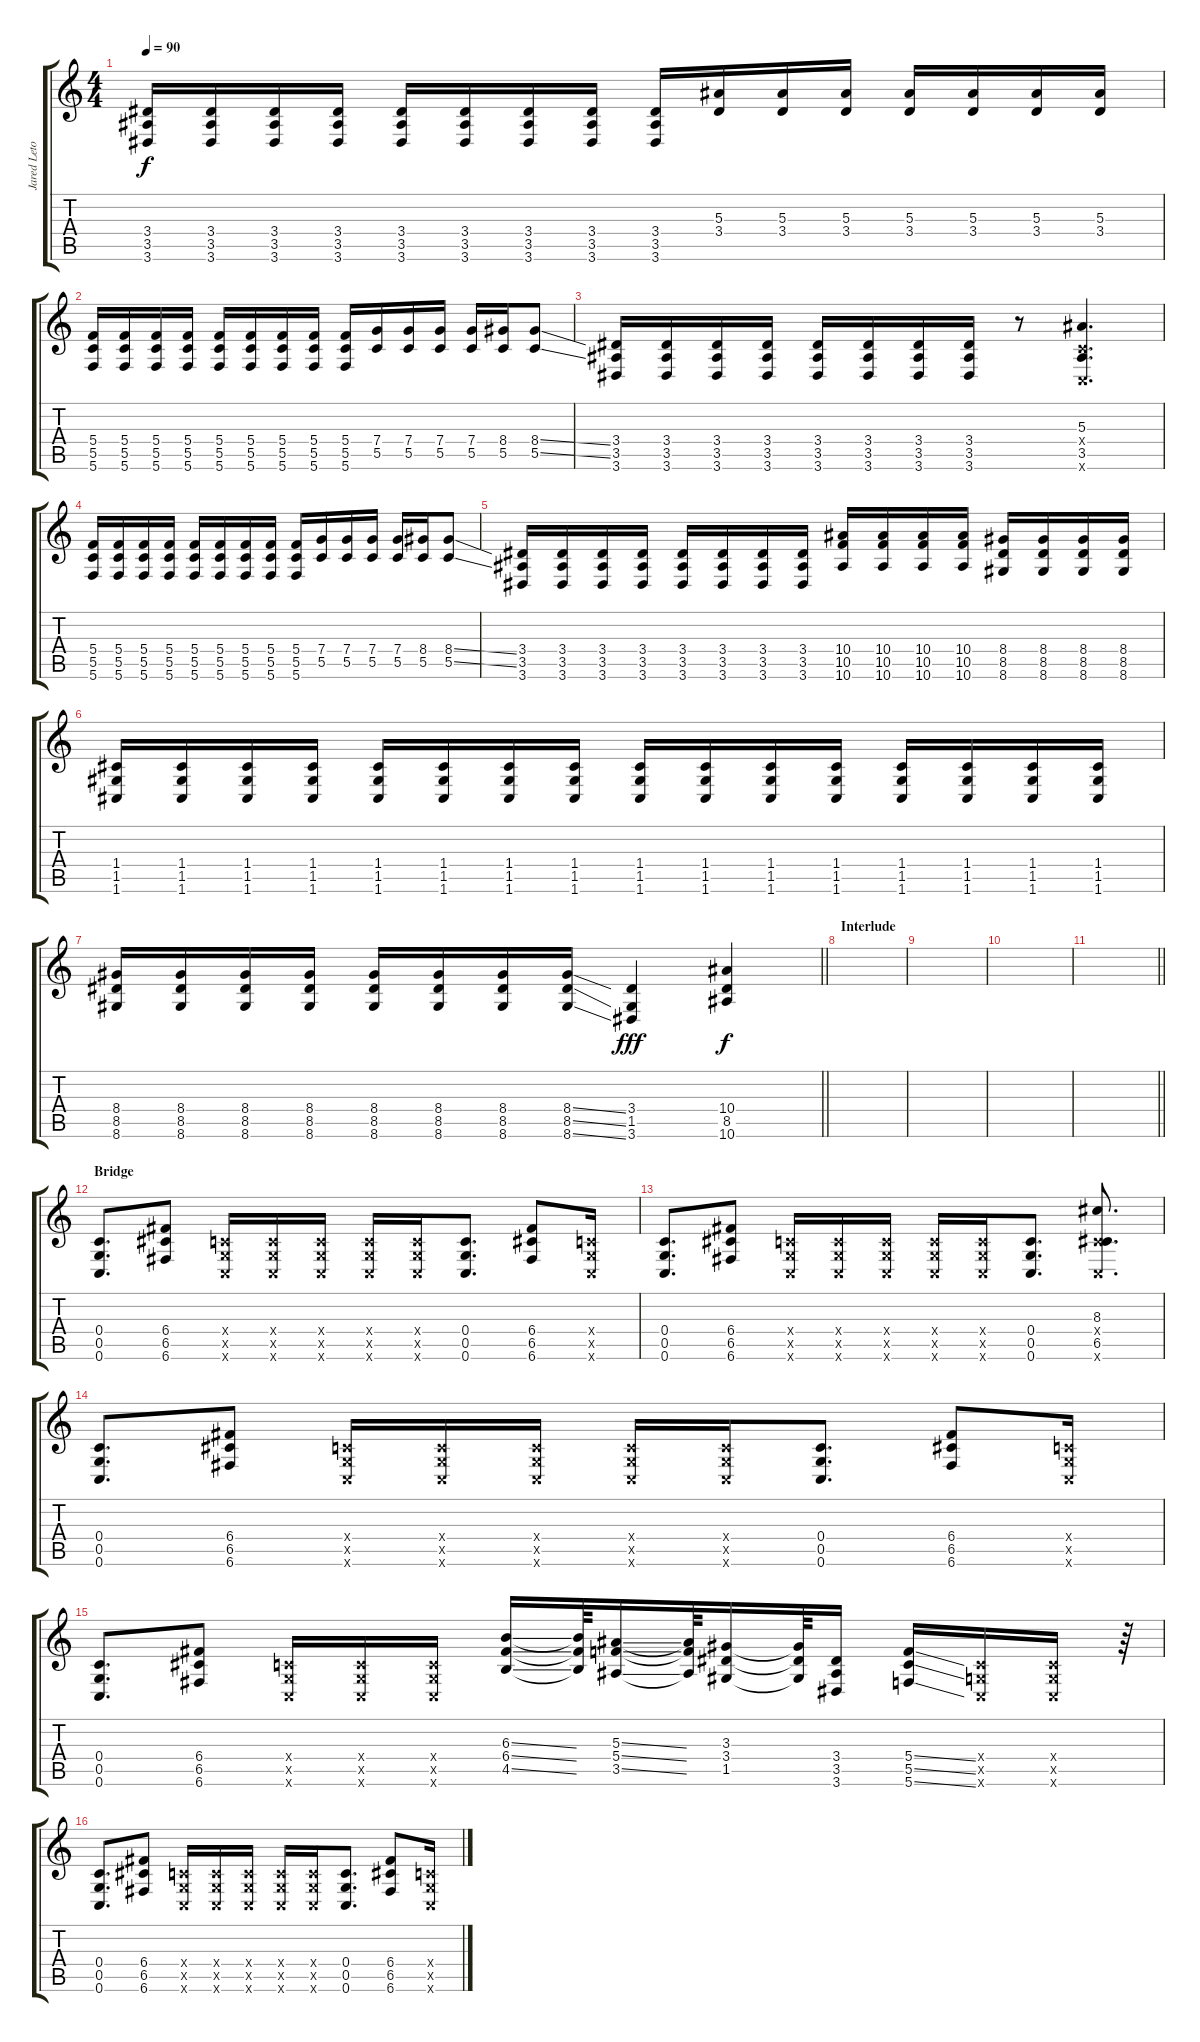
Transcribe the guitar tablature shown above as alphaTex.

\track ("Jared Leto - Guitar" "Jared Leto") {instrument distortionguitar}
\staff {score tabs}
\tuning (D4 A3 F3 C3 G2 C2) {hide}
\ts (4 4)
\tempo 90
\clef g2
\ks c
(3.4 3.5 3.6).16{dy f} (3.4 3.5 3.6).16 (3.4 3.5 3.6).16 (3.4 3.5 3.6).16 (3.4 3.5 3.6).16 (3.4 3.5 3.6).16 (3.4 3.5 3.6).16 (3.4 3.5 3.6).16 (3.4 3.5 3.6).16 (5.3 3.4).16 (5.3 3.4).16 (5.3 3.4).16 (5.3 3.4).16 (5.3 3.4).16 (5.3 3.4).16 (5.3 3.4).16 |
(5.4 5.5 5.6).16 (5.4 5.5 5.6).16 (5.4 5.5 5.6).16 (5.4 5.5 5.6).16 (5.4 5.5 5.6).16 (5.4 5.5 5.6).16 (5.4 5.5 5.6).16 (5.4 5.5 5.6).16 (5.4 5.5 5.6).16 (7.4 5.5).16 (7.4 5.5).16 (7.4 5.5).16 (7.4 5.5).16 (8.4 5.5).16 (8.4{ss} 5.5{ss}).8 |
(3.4 3.5 3.6).16 (3.4 3.5 3.6).16 (3.4 3.5 3.6).16 (3.4 3.5 3.6).16 (3.4 3.5 3.6).16 (3.4 3.5 3.6).16 (3.4 3.5 3.6).16 (3.4 3.5 3.6).16 r.8 (5.3 0.4{x} 3.5 0.6{x}).4{d} |
(5.4 5.5 5.6).16 (5.4 5.5 5.6).16 (5.4 5.5 5.6).16 (5.4 5.5 5.6).16 (5.4 5.5 5.6).16 (5.4 5.5 5.6).16 (5.4 5.5 5.6).16 (5.4 5.5 5.6).16 (5.4 5.5 5.6).16 (7.4 5.5).16 (7.4 5.5).16 (7.4 5.5).16 (7.4 5.5).16 (8.4 5.5).16 (8.4{ss} 5.5{ss}).8 |
(3.4 3.5 3.6).16 (3.4 3.5 3.6).16 (3.4 3.5 3.6).16 (3.4 3.5 3.6).16 (3.4 3.5 3.6).16 (3.4 3.5 3.6).16 (3.4 3.5 3.6).16 (3.4 3.5 3.6).16 (10.4 10.5 10.6).16 (10.4 10.5 10.6).16 (10.4 10.5 10.6).16 (10.4 10.5 10.6).16 (8.4 8.5 8.6).16 (8.4 8.5 8.6).16 (8.4 8.5 8.6).16 (8.4 8.5 8.6).16 |
(1.4 1.5 1.6).16 (1.4 1.5 1.6).16 (1.4 1.5 1.6).16 (1.4 1.5 1.6).16 (1.4 1.5 1.6).16 (1.4 1.5 1.6).16 (1.4 1.5 1.6).16 (1.4 1.5 1.6).16 (1.4 1.5 1.6).16 (1.4 1.5 1.6).16 (1.4 1.5 1.6).16 (1.4 1.5 1.6).16 (1.4 1.5 1.6).16 (1.4 1.5 1.6).16 (1.4 1.5 1.6).16 (1.4 1.5 1.6).16 |
\barLineRight lightlight
(8.4 8.5 8.6).16 (8.4 8.5 8.6).16 (8.4 8.5 8.6).16 (8.4 8.5 8.6).16 (8.4 8.5 8.6).16 (8.4 8.5 8.6).16 (8.4 8.5 8.6).16 (8.4{ss} 8.5{ss} 8.6{ss}).16 (3.4 1.5 3.6).4{dy fff} (10.4 8.5 10.6).4{dy f} |
\section ("" "Interlude")
|
|
|
\barLineRight lightlight
|
\section ("" "Bridge")
(0.4 0.5 0.6).8{d} (6.4 6.5 6.6).8 (0.4{x} 0.5{x} 0.6{x}).16 (0.4{x} 0.5{x} 0.6{x}).16 (0.4{x} 0.5{x} 0.6{x}).16 (0.4{x} 0.5{x} 0.6{x}).16 (0.4{x} 0.5{x} 0.6{x}).16 (0.4 0.5 0.6).8{d} (6.4 6.5 6.6).8 (0.4{x} 0.5{x} 0.6{x}).16 |
(0.4 0.5 0.6).8{d} (6.4 6.5 6.6).8 (0.4{x} 0.5{x} 0.6{x}).16 (0.4{x} 0.5{x} 0.6{x}).16 (0.4{x} 0.5{x} 0.6{x}).16 (0.4{x} 0.5{x} 0.6{x}).16 (0.4{x} 0.5{x} 0.6{x}).16 (0.4 0.5 0.6).8{d} (8.3 0.4{x} 6.5 0.6{x}).8{d} |
(0.4 0.5 0.6).8{d} (6.4 6.5 6.6).8 (0.4{x} 0.5{x} 0.6{x}).16 (0.4{x} 0.5{x} 0.6{x}).16 (0.4{x} 0.5{x} 0.6{x}).16 (0.4{x} 0.5{x} 0.6{x}).16 (0.4{x} 0.5{x} 0.6{x}).16 (0.4 0.5 0.6).8{d} (6.4 6.5 6.6).8 (0.4{x} 0.5{x} 0.6{x}).16 |
(0.4 0.5 0.6).8{d} (6.4 6.5 6.6).8 (0.4{x} 0.5{x} 0.6{x}).16 (0.4{x} 0.5{x} 0.6{x}).16 (0.4{x} 0.5{x} 0.6{x}).16 (6.3{ss} 6.4{ss} 4.5{ss}).16 (6.3{t} 6.4{t} 4.5{t}).64 (5.3{ss} 5.4{ss} 3.5{ss}).16 (5.3{t} 5.4{t} 3.5{t}).64 (3.3 3.4 1.5).16 (3.3{t} 3.4{t} 1.5{t}).64 (3.4 3.5 3.6).16 (5.4{ss} 5.5{ss} 5.6{ss}).16 (0.4{x} 0.5{x} 0.6{x}).16 (0.4{x} 0.5{x} 0.6{x}).16 r.64 |
(0.4 0.5 0.6).8{d} (6.4 6.5 6.6).8 (0.4{x} 0.5{x} 0.6{x}).16 (0.4{x} 0.5{x} 0.6{x}).16 (0.4{x} 0.5{x} 0.6{x}).16 (0.4{x} 0.5{x} 0.6{x}).16 (0.4{x} 0.5{x} 0.6{x}).16 (0.4 0.5 0.6).8{d} (6.4 6.5 6.6).8 (0.4{x} 0.5{x} 0.6{x}).16
